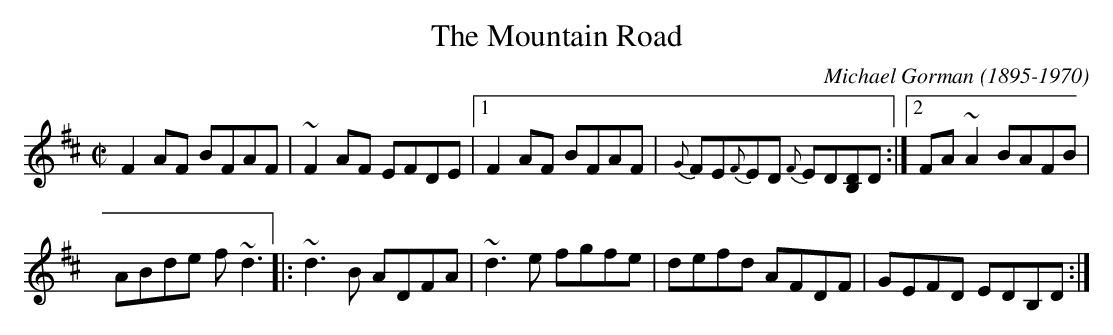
X:1
T:Mountain Road, The
C:Michael Gorman (1895-1970)
E:12
M:C|
K:D
\bigskip
F2AF BFAF|~F2AF EFDE|1 F2AF BFAF|{G}FE{F}ED {F}ED[DB,]D:|2 FA~A2 BAFB|*
E:13
ABde f ~d3|:~d3B ADFA|~d3e fgfe|defd AFDF|GEFD EDB,D:|**
